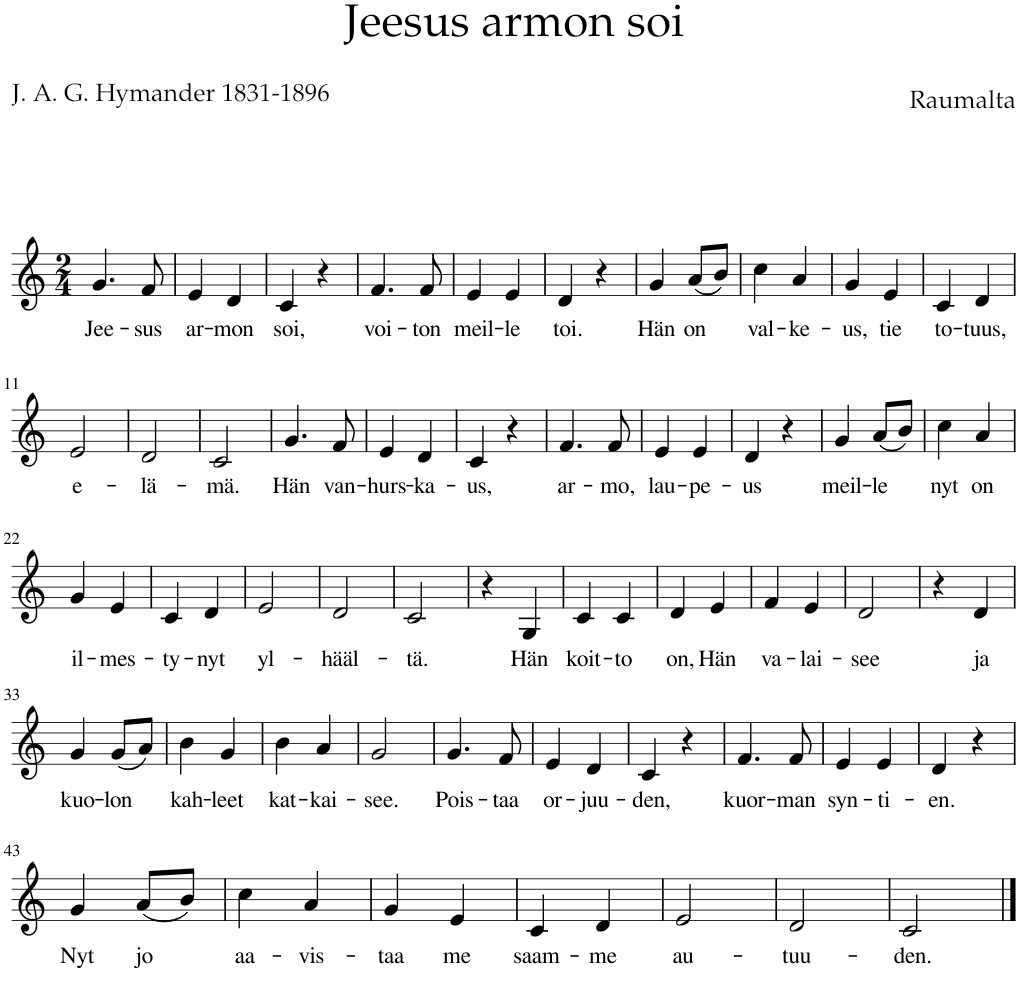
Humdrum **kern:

**kern	**text
*part1	*part1
*staff1	*staff1
*I"Staff	*
*clefG2	*
*k[]	*
*M2/4	*
=1	=1
!	!LO:LY:b
4.g/	Jee-
!	!LO:LY:b
8f/	-sus
=2	=2
!	!LO:LY:b
4e/	ar-
!	!LO:LY:b
4d/	-mon
=3	=3
!	!LO:LY:b
4c/	soi,
4r	.
=4	=4
!	!LO:LY:b
4.f/	voi-
!	!LO:LY:b
8f/	-ton
=5	=5
!	!LO:LY:b
4e/	meil-
!	!LO:LY:b
4e/	-le
=6	=6
!	!LO:LY:b
4d/	toi.
4r	.
=7	=7
!	!LO:LY:b
4g/	Hän
!	!LO:LY:b
(8a/L	on
8b/J)	.
=8	=8
!	!LO:LY:b
4cc\	val-
!	!LO:LY:b
4a/	-ke-
=9	=9
!	!LO:LY:b
4g/	-us,
!	!LO:LY:b
4e/	tie
=10	=10
!	!LO:LY:b
4c/	to-
!	!LO:LY:b
4d/	-tuus,
!!LO:LB:g=z
=11	=11
!	!LO:LY:b
2e/	e-
=12	=12
!	!LO:LY:b
2d/	-lä-
=13	=13
!	!LO:LY:b
2c/	-mä.
=14	=14
!	!LO:LY:b
4.g/	Hän
!	!LO:LY:b
8f/	van-
=15	=15
!	!LO:LY:b
4e/	-hurs-
!	!LO:LY:b
4d/	-ka-
=16	=16
!	!LO:LY:b
4c/	-us,
4r	.
=17	=17
!	!LO:LY:b
4.f/	ar-
!	!LO:LY:b
8f/	-mo,
=18	=18
!	!LO:LY:b
4e/	lau-
!	!LO:LY:b
4e/	-pe-
=19	=19
!	!LO:LY:b
4d/	-us
4r	.
=20	=20
!	!LO:LY:b
4g/	meil-
!	!LO:LY:b
(8a/L	-le
8b/J)	.
=21	=21
!	!LO:LY:b
4cc\	nyt
!	!LO:LY:b
4a/	on
!!LO:LB:g=z
=22	=22
!	!LO:LY:b
4g/	il-
!	!LO:LY:b
4e/	-mes-
=23	=23
!	!LO:LY:b
4c/	-ty-
!	!LO:LY:b
4d/	-nyt
=24	=24
!	!LO:LY:b
2e/	yl-
=25	=25
!	!LO:LY:b
2d/	-hääl-
=26	=26
!	!LO:LY:b
2c/	-tä.
=27	=27
4r	.
!	!LO:LY:b
4G/	Hän
=28	=28
!	!LO:LY:b
4c/	koit-
!	!LO:LY:b
4c/	-to
=29	=29
!	!LO:LY:b
4d/	on,
!	!LO:LY:b
4e/	Hän
=30	=30
!	!LO:LY:b
4f/	va-
!	!LO:LY:b
4e/	-lai-
=31	=31
!	!LO:LY:b
2d/	-see
=32	=32
4r	.
!	!LO:LY:b
4d/	ja
!!LO:LB:g=z
=33	=33
!	!LO:LY:b
4g/	kuo-
!	!LO:LY:b
(8g/L	-lon
8a/J)	.
=34	=34
!	!LO:LY:b
4b\	kah-
!	!LO:LY:b
4g/	-leet
=35	=35
!	!LO:LY:b
4b\	kat-
!	!LO:LY:b
4a/	-kai-
=36	=36
!	!LO:LY:b
2g/	-see.
=37	=37
!	!LO:LY:b
4.g/	Pois-
!	!LO:LY:b
8f/	-taa
=38	=38
!	!LO:LY:b
4e/	or-
!	!LO:LY:b
4d/	-juu-
=39	=39
!	!LO:LY:b
4c/	-den,
4r	.
=40	=40
!	!LO:LY:b
4.f/	kuor-
!	!LO:LY:b
8f/	-man
=41	=41
!	!LO:LY:b
4e/	syn-
!	!LO:LY:b
4e/	-ti-
=42	=42
!	!LO:LY:b
4d/	-en.
4r	.
!!LO:LB:g=z
=43	=43
!	!LO:LY:b
4g/	Nyt
!	!LO:LY:b
(8a/L	jo
8b/J)	.
=44	=44
!	!LO:LY:b
4cc\	aa-
!	!LO:LY:b
4a/	-vis-
=45	=45
!	!LO:LY:b
4g/	-taa
!	!LO:LY:b
4e/	me
=46	=46
!	!LO:LY:b
4c/	saam-
!	!LO:LY:b
4d/	-me
=47	=47
!	!LO:LY:b
2e/	au-
=48	=48
!	!LO:LY:b
2d/	-tuu-
=49	=49
!	!LO:LY:b
2c/	-den.
==	==
*-	*-
